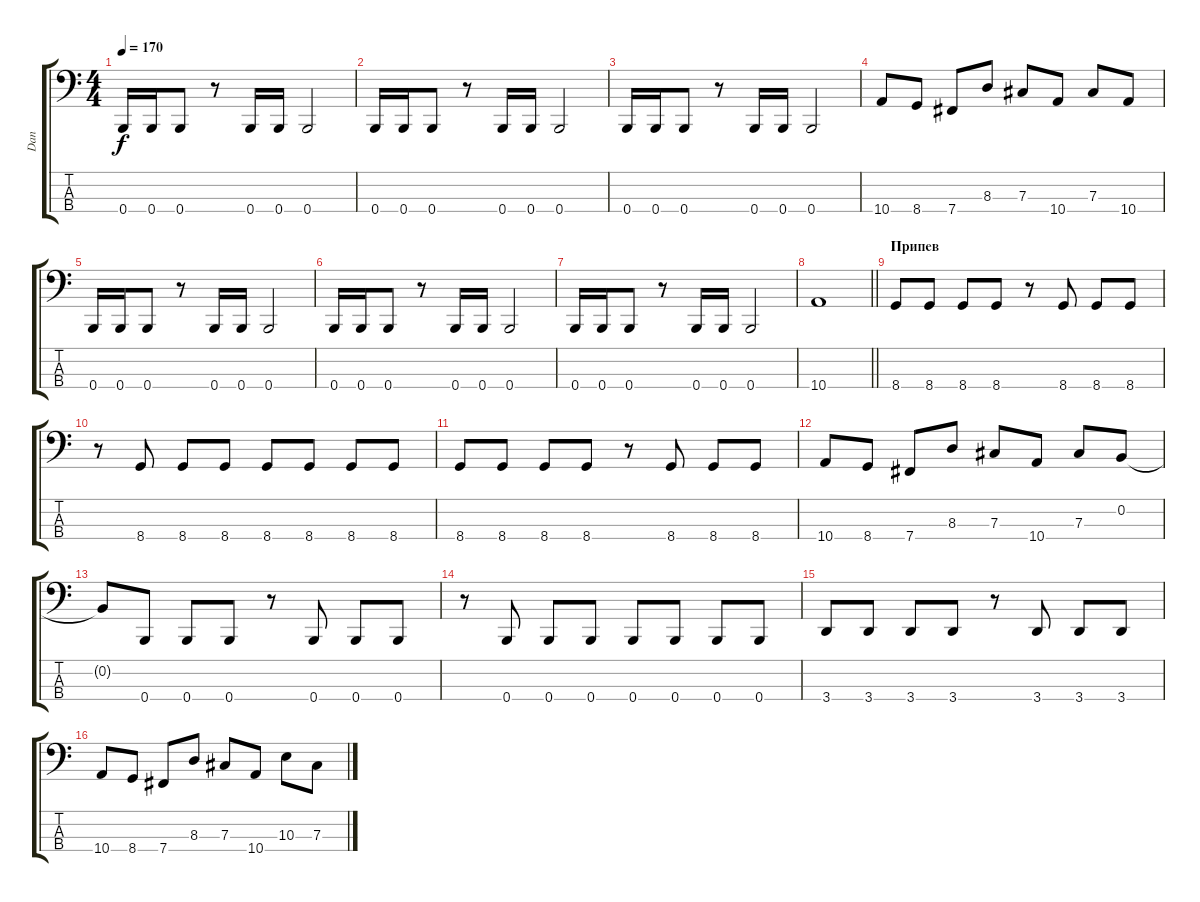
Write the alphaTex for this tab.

\track ("Dan" "Dan") {instrument electricbasspick}
\staff {score tabs}
\tuning (E2 B1 Gb1 B0) {hide}
\ts (4 4)
\tempo 170
\clef f4
\ks c
0.4.16{dy f} 0.4.16 0.4.8 r.8 0.4.16 0.4.16 0.4.2 |
0.4.16 0.4.16 0.4.8 r.8 0.4.16 0.4.16 0.4.2 |
0.4.16 0.4.16 0.4.8 r.8 0.4.16 0.4.16 0.4.2 |
10.4.8 8.4.8 7.4.8 8.3.8 7.3.8 10.4.8 7.3.8 10.4.8 |
0.4.16 0.4.16 0.4.8 r.8 0.4.16 0.4.16 0.4.2 |
0.4.16 0.4.16 0.4.8 r.8 0.4.16 0.4.16 0.4.2 |
0.4.16 0.4.16 0.4.8 r.8 0.4.16 0.4.16 0.4.2 |
\barLineRight lightlight
10.4.1 |
\section ("" "Припев")
8.4.8 8.4.8 8.4.8 8.4.8 r.8 8.4.8 8.4.8 8.4.8 |
r.8 8.4.8 8.4.8 8.4.8 8.4.8 8.4.8 8.4.8 8.4.8 |
8.4.8 8.4.8 8.4.8 8.4.8 r.8 8.4.8 8.4.8 8.4.8 |
10.4.8 8.4.8 7.4.8 8.3.8 7.3.8 10.4.8 7.3.8 0.2.8 |
0.2{t}.8 0.4.8 0.4.8 0.4.8 r.8 0.4.8 0.4.8 0.4.8 |
r.8 0.4.8 0.4.8 0.4.8 0.4.8 0.4.8 0.4.8 0.4.8 |
3.4.8 3.4.8 3.4.8 3.4.8 r.8 3.4.8 3.4.8 3.4.8 |
10.4.8 8.4.8 7.4.8 8.3.8 7.3.8 10.4.8 10.3.8 7.3.8
